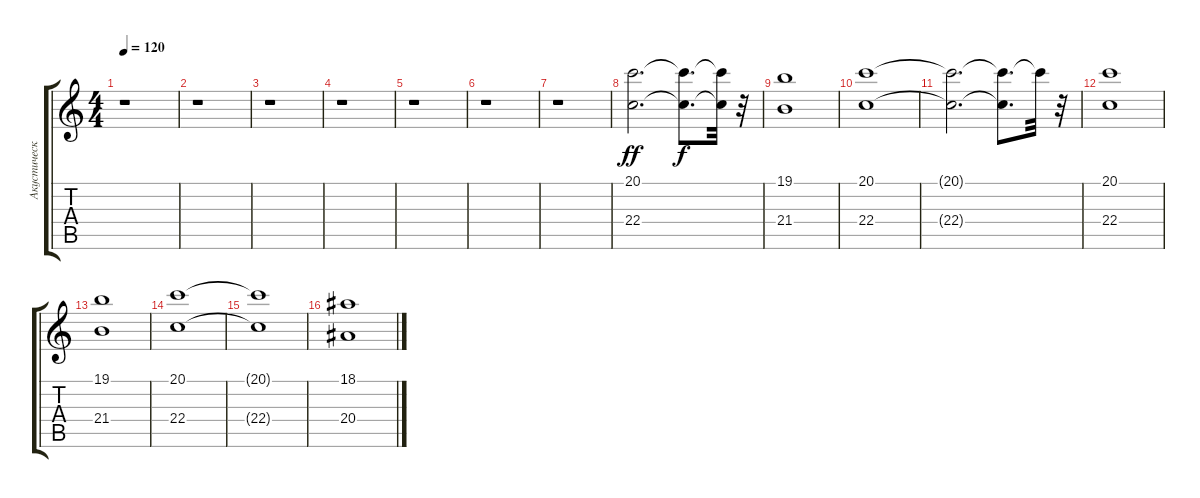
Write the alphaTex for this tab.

\track ("Акустический Гранд Роял" "Акустическ") {instrument acousticgrandpiano}
\staff {score tabs}
\tuning (E4 B3 G3 D3 A2 E2) {hide}
\ts (4 4)
\tempo 120
\clef g2
\ks c
r.1{dy f} |
r.1 |
r.1 |
r.1 |
r.1 |
r.1 |
r.1 |
(20.1 22.4).2{d dy ff} (20.1{t} 22.4{t}).8{d dy f} (20.1{t} 22.4{t}).32 r.32 |
(19.1 21.4).1 |
(20.1 22.4).1 |
(20.1{t} 22.4{t}).2{d} (20.1{t} 22.4{t}).8{d} 20.1{t}.32 r.32 |
(20.1 22.4).1 |
(19.1 21.4).1 |
(20.1 22.4).1 |
(20.1{t} 22.4{t}).1 |
(18.1 20.4).1
